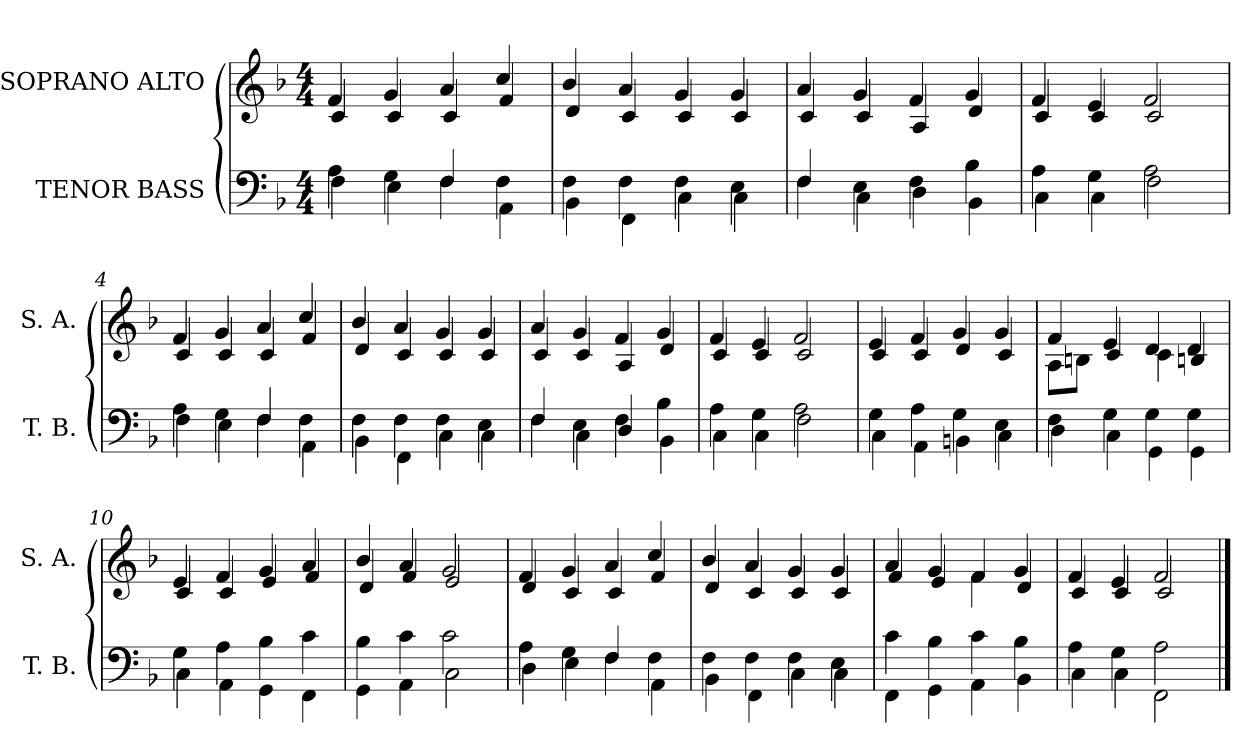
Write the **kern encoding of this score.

**kern	**kern
*part2	*part1
*staff2	*staff1
*I"TENOR BASS	*I"SOPRANO ALTO
*I'T. B.	*I'S. A.
!!LO:PB:g=z
*clefF4	*clefG2
*k[b-]	*k[b-]
*F:	*F:
*M4/4	*M4/4
=	=
*^	*^
4Ai\	4Fi\	4fi/	4ci/
4Gi\	4Ei\	4gi/	4ci/
4Fi/	4Fi\	4ai/	4ci/
4Fi\	4AAi\	4cci/	4fi/
=1	=1	=1	=1
4Fi\	4BB-i\	4b-i/	4di/
4Fi\	4FFi\	4ai/	4ci/
4Fi\	4Ci\	4gi/	4ci/
4Ei\	4Ci\	4gi/	4ci/
=2	=2	=2	=2
4Fi/	4Fi\	4ai/	4ci/
4Ei\	4Ci\	4gi/	4ci/
4Fi\	4Di\	4fi/	4Ai/
4B-i\	4BB-i\	4gi/	4di/
=3	=3	=3	=3
4Ai\	4Ci\	4fi/	4ci/
4Gi\	4Ci\	4ei/	4ci/
2Ai\	2Fi\	2fi/	2ci/
!!LO:LB:g=z	!!
=4	=4	=4	=4
4Ai\	4Fi\	4fi/	4ci/
4Gi\	4Ei\	4gi/	4ci/
4Fi/	4Fi\	4ai/	4ci/
4Fi\	4AAi\	4cci/	4fi/
=5	=5	=5	=5
4Fi\	4BB-i\	4b-i/	4di/
4Fi\	4FFi\	4ai/	4ci/
4Fi\	4Ci\	4gi/	4ci/
4Ei\	4Ci\	4gi/	4ci/
=6	=6	=6	=6
*	*^	*	*
2ryy	4Fi/	4Fi\	4ai/	4ci/
.	4Ei\	4Ci\	4gi/	4ci/
4Fi\	4ryy	4Di/	4fi/	4Ai/
4ryy	4B-i\	4BB-i\	4gi/	4di/
*	*v	*v	*	*
=7	=7	=7	=7
4Ai\	4Ci\	4fi/	4ci/
4Gi\	4Ci\	4ei/	4ci/
2Ai\	2Fi\	2fi/	2ci/
!!LO:LB:g=z	!!
=8	=8	=8	=8
4Gi\	4Ci\	4ei/	4ci/
4Ai\	4AAi\	4fi/	4ci/
4Gi\	4BBni\	4gi/	4di/
4Ei\	4Ci\	4gi/	4ci/
=9	=9	=9	=9
4Fi\	4Di\	4fi/	8Ai\L
.	.	.	8Bni\J
4Gi\	4Ci\	4ei/	4ci/
4Gi\	4GGi\	4di/	4ci\
4Gi\	4GGi\	4di/	4Bni/
=10	=10	=10	=10
4Gi\	4Ci\	4ei/	4ci/
4Ai\	4AAi\	4fi/	4ci/
4B-i\	4GGi\	4gi/	4ei/
4ci\	4FFi\	4ai/	4fi/
=11	=11	=11	=11
4B-i\	4GGi\	4b-i/	4di/
4ci\	4AAi\	4ai/	4fi/
2ci\	2Ci\	2gi/	2ei/
!!LO:LB:g=z	!!
=12	=12	=12	=12
4Ai\	4Di\	4fi/	4di/
4Gi\	4Ei\	4gi/	4ci/
4Fi/	4Fi\	4ai/	4ci/
4Fi\	4AAi\	4cci/	4fi/
=13	=13	=13	=13
4Fi\	4BB-i\	4b-i/	4di/
4Fi\	4FFi\	4ai/	4ci/
4Fi\	4Ci\	4gi/	4ci/
4Ei\	4Ci\	4gi/	4ci/
=14	=14	=14	=14
4ci\	4FFi\	4ai/	4fi/
4B-i\	4GGi\	4gi/	4ei/
4ci\	4AAi\	4fi/	4fi\
4B-i\	4BB-i\	4gi/	4di/
=15	=15	=15	=15
4Ai\	4Ci\	4fi/	4ci/
4Gi\	4Ci\	4ei/	4ci/
2Ai\	2FFi\	2fi/	2ci/
*v	*v	*	*
*	*v	*v
==	==
*-	*-
